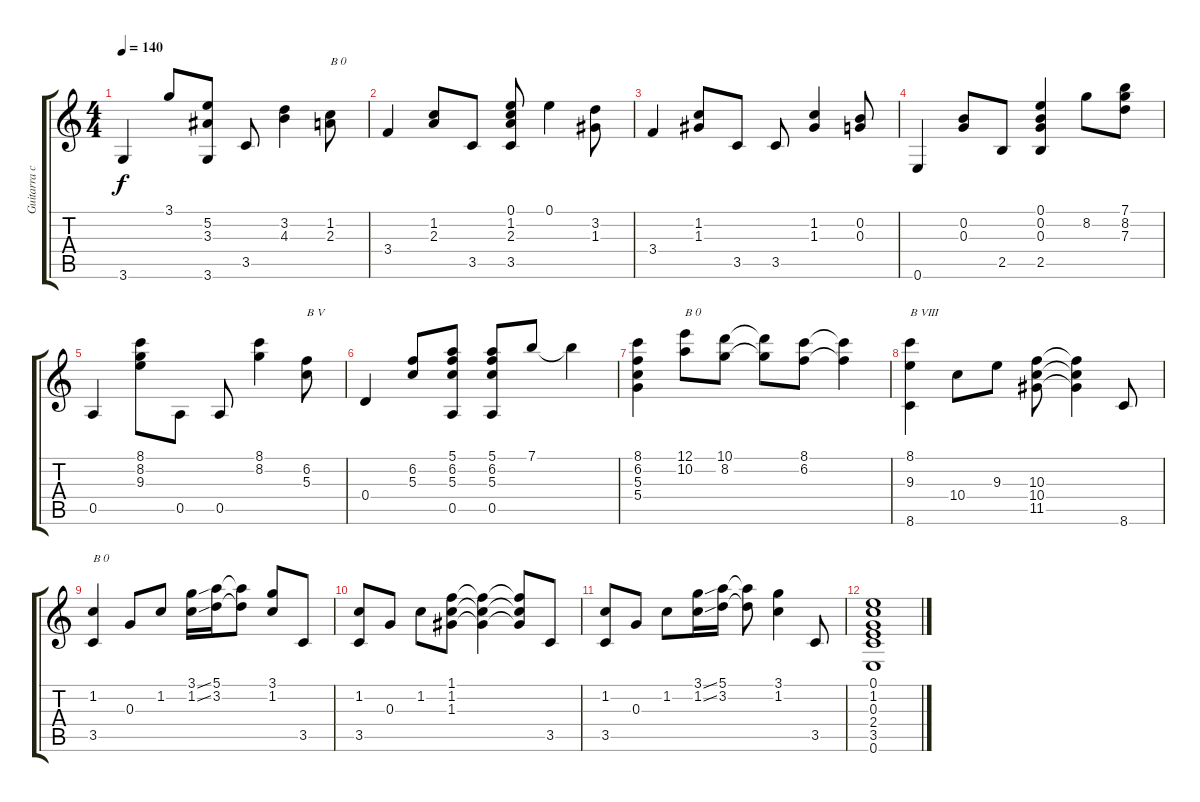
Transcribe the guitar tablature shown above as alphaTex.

\track ("Guitarra clasica" "Guitarra c") {instrument acousticguitarnylon}
\staff {score tabs}
\tuning (E4 B3 G3 D3 A2 E2) {hide}
\ts (4 4)
\tempo 140
\clef g2
\ks c
3.6.4{dy f} 3.1.8 (5.2 3.3 3.6).8 3.5.8 (3.2 4.3).4 (1.2 2.3).8{txt "B 0"} |
3.4.4 (1.2 2.3).8 3.5.8 (0.1 1.2 2.3 3.5).8 0.1.4 (3.2 1.3).8 |
3.4.4 (1.2 1.3).8 3.5.8 3.5.8 (1.2 1.3).4 (0.2 0.3).8 |
0.6.4 (0.2 0.3).8 2.5.8 (0.1 0.2 0.3 2.5).4 8.2.8 (7.1 8.2 7.3).8 |
0.5.4 (8.1 8.2 9.3).8 0.5.8 0.5.8 (8.1 8.2).4 (6.2 5.3).8{txt "B V"} |
0.4.4 (6.2 5.3).8 (5.1 6.2 5.3 0.5).8 (5.1 6.2 5.3 0.5).8 7.1.8 7.1{t}.4 |
(8.1 6.2 5.3 5.4).4 (12.1 10.2).8{txt "B 0"} (10.1 8.2).8 (10.1{t} 8.2{t}).8 (8.1 6.2).8 (8.1{t} 6.2{t}).4 |
(8.1 9.3 8.6).4{txt "B VIII"} 10.4.8 9.3.8 (10.3 10.4 11.5).8 (10.3{t} 10.4{t} 11.5{t}).4 8.6.8 |
(1.2 3.5).4{txt "B 0"} 0.3.8 1.2.8 (3.1{ss} 1.2{ss}).16 (5.1 3.2).16 (5.1{t} 3.2{t}).8 (3.1 1.2).8 3.5.8 |
(1.2 3.5).8 0.3.8 1.2.8 (1.1 1.2 1.3).8 (1.1{t} 1.2{t} 1.3{t}).4 (1.1{t} 1.2{t} 1.3{t}).8 3.5.8 |
(1.2 3.5).8 0.3.8 1.2.8 (3.1{ss} 1.2{ss}).16 (5.1 3.2).16 (5.1{t} 3.2{t}).8 (3.1 1.2).4 3.5.8 |
(0.1 1.2 0.3 2.4 3.5 0.6).1
